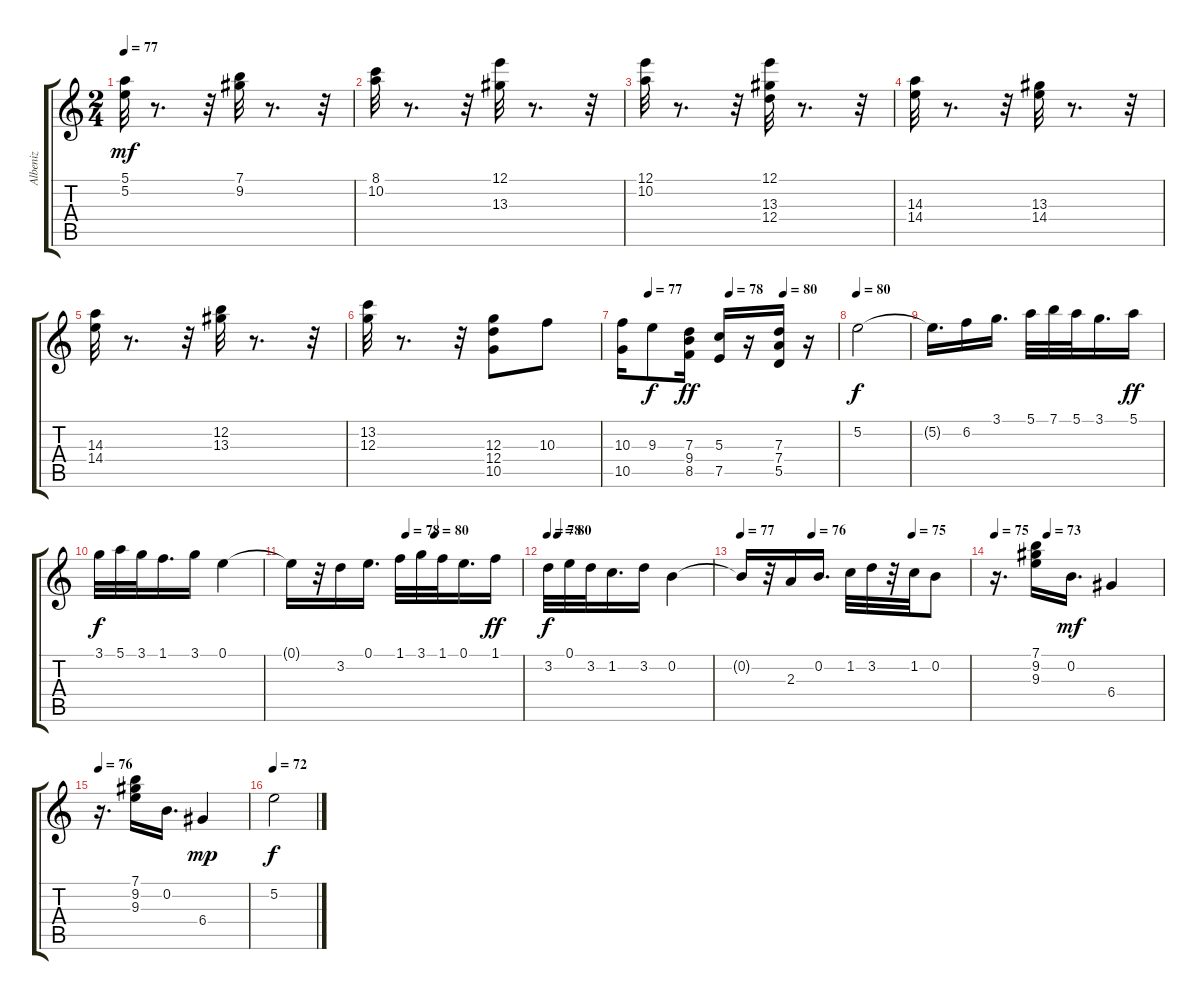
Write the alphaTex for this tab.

\track ("Albeniz" "Albeniz") {instrument acousticguitarnylon}
\staff {score tabs}
\tuning (E4 B3 G3 D3 A2 E2) {hide}
\ts (2 4)
\tempo 77
\clef g2
\ks c
(5.1 5.2).32{dy mf} r.8{d} r.32 (7.1 9.2).32 r.8{d} r.32 |
(8.1 10.2).32 r.8{d} r.32 (12.1 13.3).32 r.8{d} r.32 |
(12.1 10.2).32 r.8{d} r.32 (12.1 13.3 12.4).32 r.8{d} r.32 |
(14.3 14.4).32 r.8{d} r.32 (13.3 14.4).32 r.8{d} r.32 |
(14.3 14.4).32 r.8{d} r.32 (12.2 13.3).32 r.8{d} r.32 |
(13.2 12.3).32 r.8{d} r.32 (12.3 12.4 10.5).8 10.3.8 |
\tempo (77 0.125)
\tempo (78 0.5)
\tempo (80 0.75)
(10.3 10.5).16 9.3.8{dy f} (7.3 9.4 8.5).16{dy ff} (5.3 7.5).16 r.16 (7.3 7.4 5.5).16 r.16 |
\tempo 80
5.2.2{dy f} |
5.2{t}.16{d} 6.2.16 3.1.16{d} 5.1.32 7.1.32 5.1.32 3.1.16{d} 5.1.16{dy ff} |
3.1.32{dy f} 5.1.32 3.1.32 1.1.16{d} 3.1.16 0.1.4 |
\tempo (78 0.5)
\tempo (80 0.625)
0.1{t}.16 r.32 3.2.16 0.1.16{d} 1.1.32 3.1.32 1.1.32 0.1.16{d} 1.1.16{dy ff} |
\tempo 78
\tempo (80 0.0625)
3.2.32{dy f} 0.1.32 3.2.32 1.2.16{d} 3.2.16 0.2.4 |
\tempo 77
\tempo (76 0.3125)
\tempo (75 0.75)
0.2{t}.16 r.32 2.3.16 0.2.16{d} 1.2.32 3.2.32 r.32 1.2.32 0.2.8 |
\tempo 75
\tempo (73 0.3125)
r.16{d} (7.1 9.2 9.3).16 0.2.16{d dy mf} 6.4.4 |
\tempo 76
r.16{d} (7.1 9.2 9.3).16 0.2.16{d} 6.4.4{dy mp} |
\tempo 72
5.2.2{dy f}
